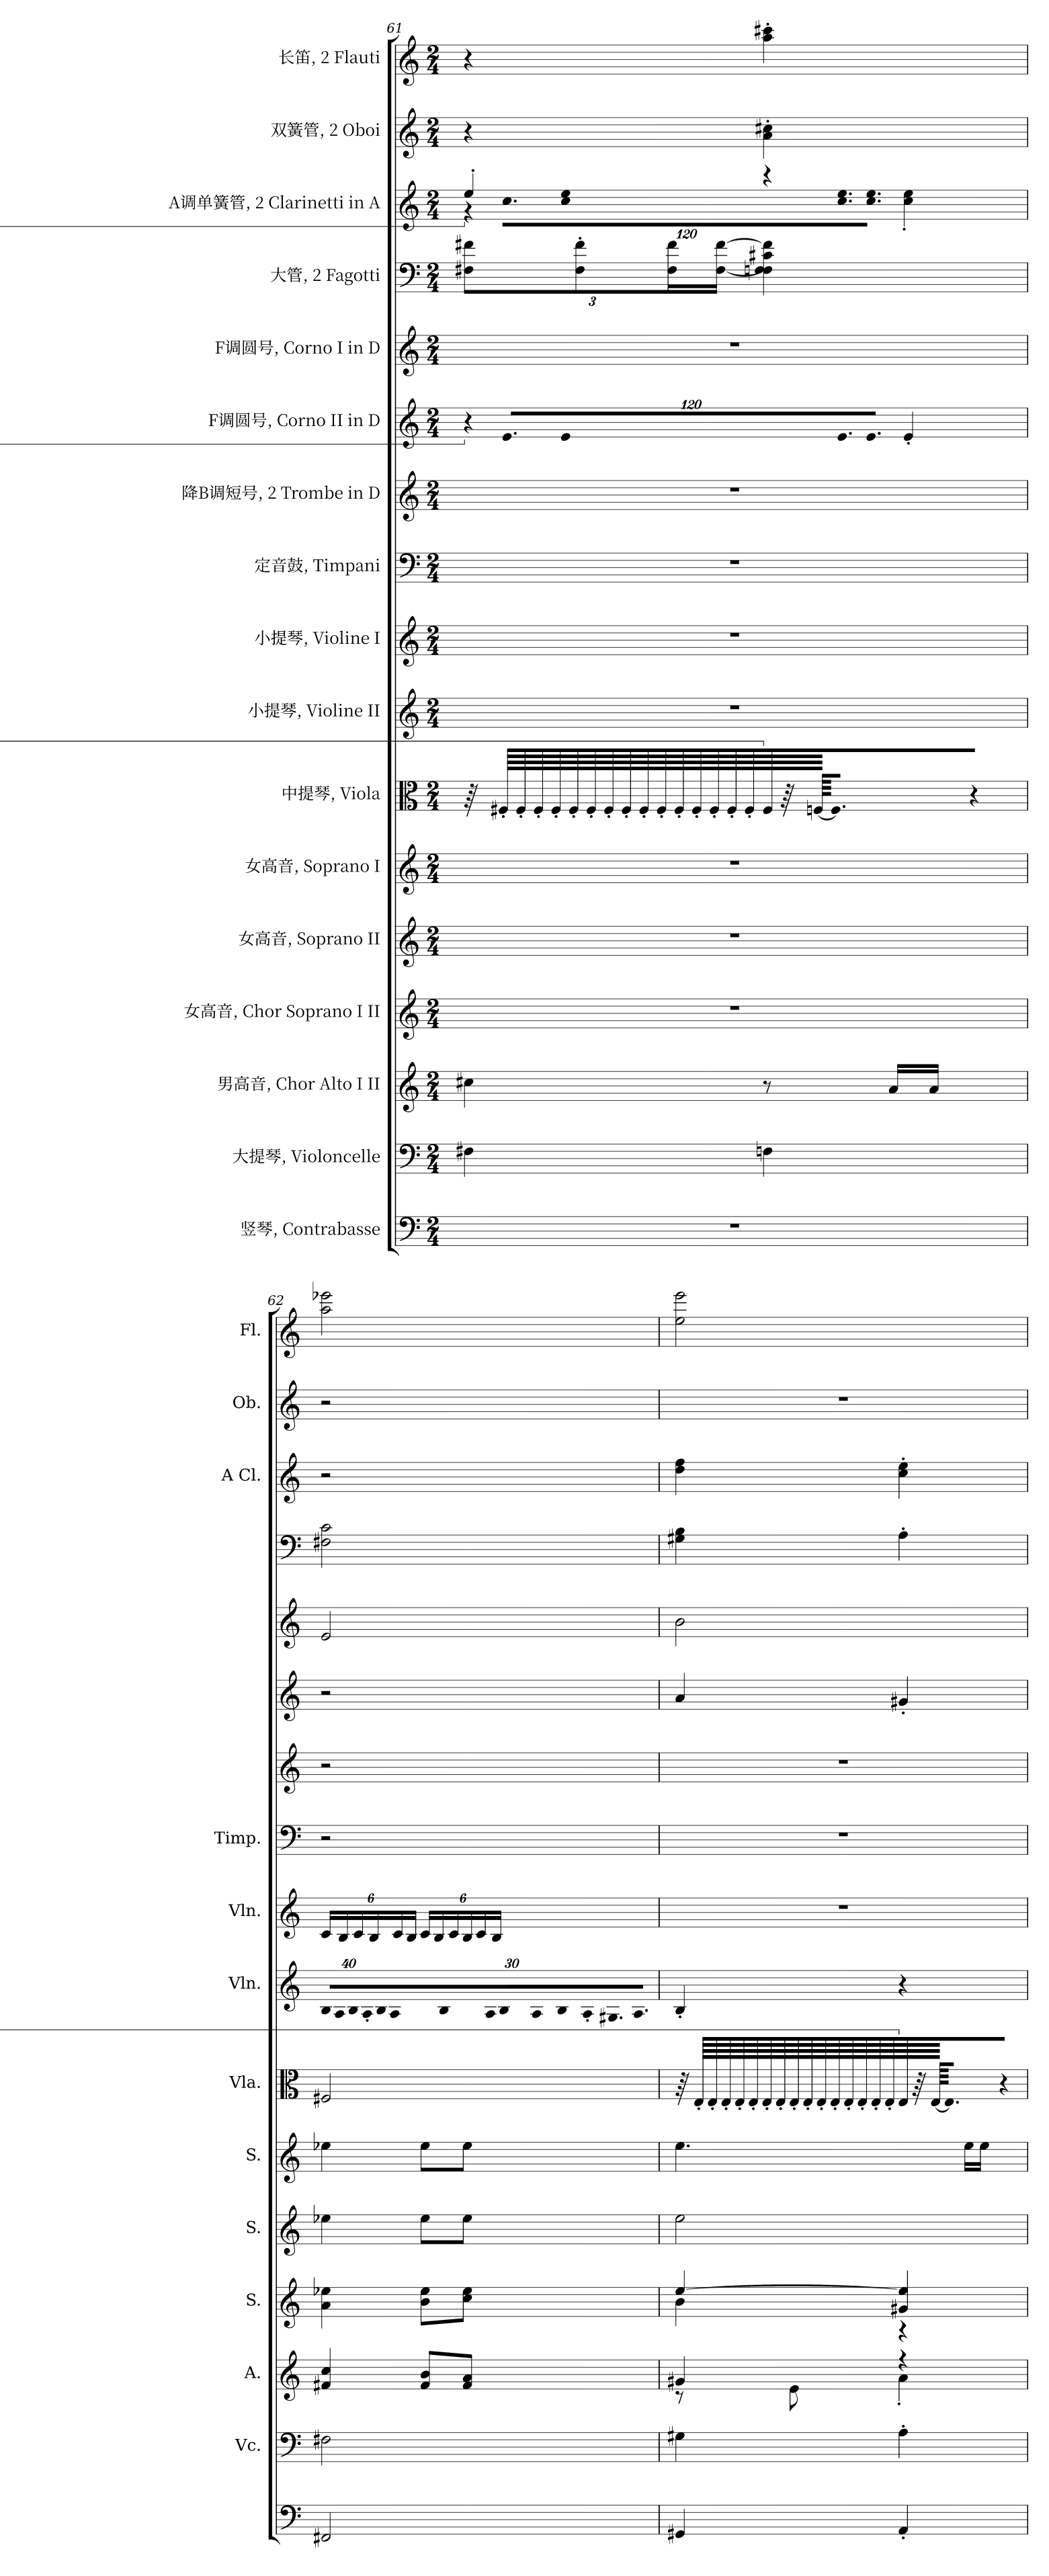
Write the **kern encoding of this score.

**kern	**kern	**kern	**kern	**kern	**kern	**kern	**kern	**kern	**kern	**kern	**kern	**kern	**kern	**kern	**kern	**kern
*part17	*part16	*part15	*part14	*part13	*part12	*part11	*part10	*part9	*part8	*part7	*part6	*part5	*part4	*part3	*part2	*part1
*staff17	*staff16	*staff15	*staff14	*staff13	*staff12	*staff11	*staff10	*staff9	*staff8	*staff7	*staff6	*staff5	*staff4	*staff3	*staff2	*staff1
*I"竖琴, Contrabasse	*I"大提琴, Violoncelle	*I"男高音, Chor Alto I II	*I"女高音, Chor Soprano I II	*I"女高音, Soprano II	*I"女高音, Soprano I	*I"中提琴, Viola	*I"小提琴, Violine II	*I"小提琴, Violine I	*I"定音鼓, Timpani	*I"降B调短号, 2 Trombe in D	*I"F调圆号, Corno II in D	*I"F调圆号, Corno I in D	*I"大管, 2 Fagotti	*I"A调单簧管, 2 Clarinetti in A	*I"双簧管, 2 Oboi	*I"长笛, 2 Flauti
*	*I'Vc.	*I'A.	*I'S.	*I'S.	*I'S.	*I'Vla.	*I'Vln.	*I'Vln.	*I'Timp.	*	*	*	*	*I'A Cl.	*I'Ob.	*I'Fl.
!!LO:PB:g=z
*clefF4	*clefF4	*clefG2	*clefG2	*clefG2	*clefG2	*clefC3	*clefG2	*clefG2	*clefF4	*clefG2	*clefG2	*clefG2	*clefF4	*clefG2	*clefG2	*clefG2
*	*	*	*	*	*	*	*	*	*	*ITrd1c2	*ITrd4c7	*ITrd4c7	*	*ITrd2c3	*	*
*k[]	*k[]	*k[]	*k[]	*k[]	*k[]	*k[]	*k[]	*k[]	*k[]	*k[b-e-]	*k[b-]	*k[b-]	*k[]	*k[f#c#g#]	*k[]	*k[]
*M2/4	*M2/4	*M2/4	*M2/4	*M2/4	*M2/4	*M2/4	*M2/4	*M2/4	*M2/4	*M2/4	*M2/4	*M2/4	*M2/4	*M2/4	*M2/4	*M2/4
*MM85	*MM85	*MM85	*MM85	*MM85	*MM85	*MM85	*MM85	*MM85	*MM85	*MM85	*MM85	*MM85	*MM85	*MM85	*MM85	*MM85
=61	=61	=61	=61	=61	=61	=61	=61	=61	=61	=61	=61	=61	=61	=61	=61	=61
!	!	!	!	!	!	!	!	!	!	!	!LO:N:vis=64	!	!	!	!	!
*	*	*	*	*	*	*	*	*	*	*	*	*	*Xbrackettup	*	*	*
*	*	*	*	*	*	*	*	*	*	*	*	*	*	*^	*	*
!	!	!	!	!	!	!	!	!	!	!	!	!	!	!	!LO:N:vis=64	!	!
2r	4F#X\	4cc#X\	2r	2r	2r	64r	2r	2r	2r	2r	960%17r	2r	12F#X\ 12f#X\L	4cc#'/	960%17r	4r	4r
.	.	.	.	.	.	64F#X'/LLLL	.	.	.	.	.	.	.	.	.	.	.
!	!	!	!	!	!	!	!	!	!	!	!LO:N:vis=32.	!	!	!	!LO:N:vis=32.	!	!
.	.	.	.	.	.	.	.	.	.	.	1920%103A/KLL	.	.	.	1920%103a\KLL	.	.
.	.	.	.	.	.	64F#'/	.	.	.	.	.	.	.	.	.	.	.
.	.	.	.	.	.	64F#'/	.	.	.	.	.	.	.	.	.	.	.
.	.	.	.	.	.	64F#'/	.	.	.	.	.	.	.	.	.	.	.
!	!	!	!	!	!	!	!	!	!	!	!LO:N:vis=16	!	!	!	!LO:N:vis=16	!	!
.	.	.	.	.	.	.	.	.	.	.	1920%137A/	.	.	.	1920%137a\ 1920%137cc#\	.	.
.	.	.	.	.	.	64F#'/	.	.	.	.	.	.	.	.	.	.	.
.	.	.	.	.	.	.	.	.	.	.	.	.	12F#\' 12f#\'	.	.	.	.
.	.	.	.	.	.	64F#'/	.	.	.	.	.	.	.	.	.	.	.
.	.	.	.	.	.	64F#'/	.	.	.	.	.	.	.	.	.	.	.
.	.	.	.	.	.	64F#'/	.	.	.	.	.	.	.	.	.	.	.
.	.	.	.	.	.	64F#'/	.	.	.	.	.	.	.	.	.	.	.
!	!	!	!	!	!	!	!	!	!	!	!LO:N:vis=32.	!	!	!	!LO:N:vis=32.	!	!
.	.	.	.	.	.	.	.	.	.	.	1920%103A/L	.	.	.	1920%103a\ 1920%103cc#\L	.	.
.	.	.	.	.	.	64F#'/	.	.	.	.	.	.	.	.	.	.	.
.	.	.	.	.	.	.	.	.	.	.	.	.	24F#\ 24f#\L	.	.	.	.
.	.	.	.	.	.	64F#'/	.	.	.	.	.	.	.	.	.	.	.
.	.	.	.	.	.	64F#'/	.	.	.	.	.	.	.	.	.	.	.
!	!	!	!	!	!	!	!	!	!	!	!LO:N:vis=32.	!	!	!	!LO:N:vis=32.	!	!
.	.	.	.	.	.	.	.	.	.	.	1920%103A/JJJ	.	.	.	1920%103a\ 1920%103cc#\JJJ	.	.
.	.	.	.	.	.	64F#'/	.	.	.	.	.	.	.	.	.	.	.
.	.	.	.	.	.	.	.	.	.	.	.	.	[24F#\ [24f#\JJ	.	.	.	.
.	.	.	.	.	.	64F#'/	.	.	.	.	.	.	.	.	.	.	.
.	.	.	.	.	.	64F#'/	.	.	.	.	.	.	.	.	.	.	.
*	*	*	*	*	*	*	*	*	*	*	*	*	*	*	*	*	*MM90
.	4Fn\	8r	.	.	.	96F#/JJJJ	.	.	.	.	4A'/	.	4Fn\ 4F#\] 4c#X\ 4f#\]	4r	4a\' 4cc#\'	4a\' 4cc#X\'	4aa\' 4ccc#X\'
.	.	.	.	.	.	96r	.	.	.	.	.	.	.	.	.	.	.
.	.	.	.	.	.	[96Fn/KKLL	.	.	.	.	.	.	.	.	.	.	.
.	.	.	.	.	.	16.F/JJ]	.	.	.	.	.	.	.	.	.	.	.
.	.	16a/LL	.	.	.	8r	.	.	.	.	.	.	.	.	.	.	.
.	.	16a/JJ	.	.	.	.	.	.	.	.	.	.	.	.	.	.	.
*	*	*	*	*	*	*	*	*	*	*	*	*	*	*v	*v	*	*
=62	=62	=62	=62	=62	=62	=62	=62	=62	=62	=62	=62	=62	=62	=62	=62	=62
*	*	*	*	*	*	*	*Xbrackettup	*	*	*	*	*	*	*	*	*
!	!	!	!	!	!	!	!LO:N:vis=32	!	!	!	!	!	!	!	!	!
*	*	*	*	*	*	*	*	*Xbrackettup	*	*	*	*	*	*	*	*
*	*	*	*	*	*	*	*	*	*	*	*	*	*	*	*	*MM85
2FF#X/	2F#X\	4f#X/ 4cc/	4a\ 4ee-X\	4ee-X\	4ee-X\	2F#X/	640%23B/LLL	24c/LL	2r	2r	2r	2A/	2F#X\ 2c\	2r	2r	2aa\ 2eee-X\
!	!	!	!	!	!	!	!LO:N:vis=32	!	!	!	!	!	!	!	!	!
.	.	.	.	.	.	.	640%23A/	.	.	.	.	.	.	.	.	.
.	.	.	.	.	.	.	.	24B/	.	.	.	.	.	.	.	.
!	!	!	!	!	!	!	!LO:N:vis=32	!	!	!	!	!	!	!	!	!
.	.	.	.	.	.	.	640%23B/	.	.	.	.	.	.	.	.	.
.	.	.	.	.	.	.	.	24c/	.	.	.	.	.	.	.	.
!	!	!	!	!	!	!	!LO:N:vis=32	!	!	!	!	!	!	!	!	!
.	.	.	.	.	.	.	640%23A'/	.	.	.	.	.	.	.	.	.
.	.	.	.	.	.	.	.	24B/	.	.	.	.	.	.	.	.
!	!	!	!	!	!	!	!LO:N:vis=256%9	!	!	!	!	!	!	!	!	!
.	.	.	.	.	.	.	960%17B/K	.	.	.	.	.	.	.	.	.
!	!	!	!	!	!	!	!LO:N:vis=32	!	!	!	!	!	!	!	!	!
.	.	.	.	.	.	.	640%23A/	.	.	.	.	.	.	.	.	.
.	.	.	.	.	.	.	.	24c/	.	.	.	.	.	.	.	.
!	!	!	!	!	!	!	!LO:N:vis=32	!	!	!	!	!	!	!	!	!
.	.	.	.	.	.	.	640%23B/	.	.	.	.	.	.	.	.	.
.	.	.	.	.	.	.	.	24B/JJ	.	.	.	.	.	.	.	.
!	!	!	!	!	!	!	!LO:N:vis=256%9	!	!	!	!	!	!	!	!	!
.	.	.	.	.	.	.	960%17A/JJJk	.	.	.	.	.	.	.	.	.
.	.	8f#/ 8b/L	8b\ 8ee-\L	8ee-\L	8ee-\L	.	.	24c/LL	.	.	.	.	.	.	.	.
!	!	!	!	!	!	!	!LO:N:vis=32	!	!	!	!	!	!	!	!	!
.	.	.	.	.	.	.	640%23B/LLL	.	.	.	.	.	.	.	.	.
!	!	!	!	!	!	!	!LO:N:vis=32	!	!	!	!	!	!	!	!	!
.	.	.	.	.	.	.	640%23A/	.	.	.	.	.	.	.	.	.
.	.	.	.	.	.	.	.	24B/	.	.	.	.	.	.	.	.
!	!	!	!	!	!	!	!LO:N:vis=32	!	!	!	!	!	!	!	!	!
.	.	.	.	.	.	.	640%23B/	.	.	.	.	.	.	.	.	.
.	.	.	.	.	.	.	.	24c/	.	.	.	.	.	.	.	.
!	!	!	!	!	!	!	!LO:N:vis=32	!	!	!	!	!	!	!	!	!
.	.	.	.	.	.	.	640%23A'/	.	.	.	.	.	.	.	.	.
.	.	8f#/ 8a/J	8cc\ 8ee-\J	8ee-\J	8ee-\J	.	.	24B/	.	.	.	.	.	.	.	.
!	!	!	!	!	!	!	!LO:N:vis=32.	!	!	!	!	!	!	!	!	!
.	.	.	.	.	.	.	1920%103G#X/	.	.	.	.	.	.	.	.	.
.	.	.	.	.	.	.	.	24c/	.	.	.	.	.	.	.	.
!	!	!	!	!	!	!	!LO:N:vis=32.	!	!	!	!	!	!	!	!	!
.	.	.	.	.	.	.	1920%103A/JJJ	.	.	.	.	.	.	.	.	.
.	.	.	.	.	.	.	.	24B/JJ	.	.	.	.	.	.	.	.
480ryy	480ryy	480ryy	480ryy	480ryy	480ryy	480ryy	.	480ryy	480ryy	480ryy	480ryy	480ryy	480ryy	480ryy	480ryy	480ryy
!!LO:PB:g=z
=63	=63	=63	=63	=63	=63	=63	=63	=63	=63	=63	=63	=63	=63	=63	=63	=63
*	*	*	*	*	*	*	*	*	*	*	*	*	*	*	*	*MM85
*	*	*^	*^	*	*	*	*	*	*	*	*	*	*	*	*	*
4GG#X/	4G#X\	4g#X/	8r	[4ee/	4b\	2ee\	4.ee\	64r	4B'/	2r	2r	2r	4d/	2e\	4G#X\ 4B\	4b\ 4dd\	2r	2ee\ 2eee\
.	.	.	.	.	.	.	.	64E'/LLLL	.	.	.	.	.	.	.	.	.	.
.	.	.	.	.	.	.	.	64E'/	.	.	.	.	.	.	.	.	.	.
.	.	.	.	.	.	.	.	64E'/	.	.	.	.	.	.	.	.	.	.
.	.	.	.	.	.	.	.	64E'/	.	.	.	.	.	.	.	.	.	.
.	.	.	.	.	.	.	.	64E'/	.	.	.	.	.	.	.	.	.	.
.	.	.	.	.	.	.	.	64E'/	.	.	.	.	.	.	.	.	.	.
.	.	.	.	.	.	.	.	64E'/	.	.	.	.	.	.	.	.	.	.
.	.	.	8e\	.	.	.	.	64E'/	.	.	.	.	.	.	.	.	.	.
.	.	.	.	.	.	.	.	64E'/	.	.	.	.	.	.	.	.	.	.
.	.	.	.	.	.	.	.	64E'/	.	.	.	.	.	.	.	.	.	.
.	.	.	.	.	.	.	.	64E'/	.	.	.	.	.	.	.	.	.	.
.	.	.	.	.	.	.	.	64E'/	.	.	.	.	.	.	.	.	.	.
.	.	.	.	.	.	.	.	64E'/	.	.	.	.	.	.	.	.	.	.
.	.	.	.	.	.	.	.	64E'/	.	.	.	.	.	.	.	.	.	.
.	.	.	.	.	.	.	.	64E'/	.	.	.	.	.	.	.	.	.	.
4AA'/	4A'\	4r	4a'\	4g#X/ 4ee/]	4r	.	.	96E/JJJJ	4r	.	.	.	4c#X'/	.	4A'\	4a\' 4cc#\'	.	.
.	.	.	.	.	.	.	.	96r	.	.	.	.	.	.	.	.	.	.
.	.	.	.	.	.	.	.	[96E/KKLL	.	.	.	.	.	.	.	.	.	.
.	.	.	.	.	.	.	.	16.E/JJ]	.	.	.	.	.	.	.	.	.	.
.	.	.	.	.	.	.	16ee\LL	8r	.	.	.	.	.	.	.	.	.	.
.	.	.	.	.	.	.	16ee\JJ	.	.	.	.	.	.	.	.	.	.	.
*	*	*v	*v	*	*	*	*	*	*	*	*	*	*	*	*	*	*	*
*	*	*	*v	*v	*	*	*	*	*	*	*	*	*	*	*	*	*
=	=	=	=	=	=	=	=	=	=	=	=	=	=	=	=	=
*-	*-	*-	*-	*-	*-	*-	*-	*-	*-	*-	*-	*-	*-	*-	*-	*-
